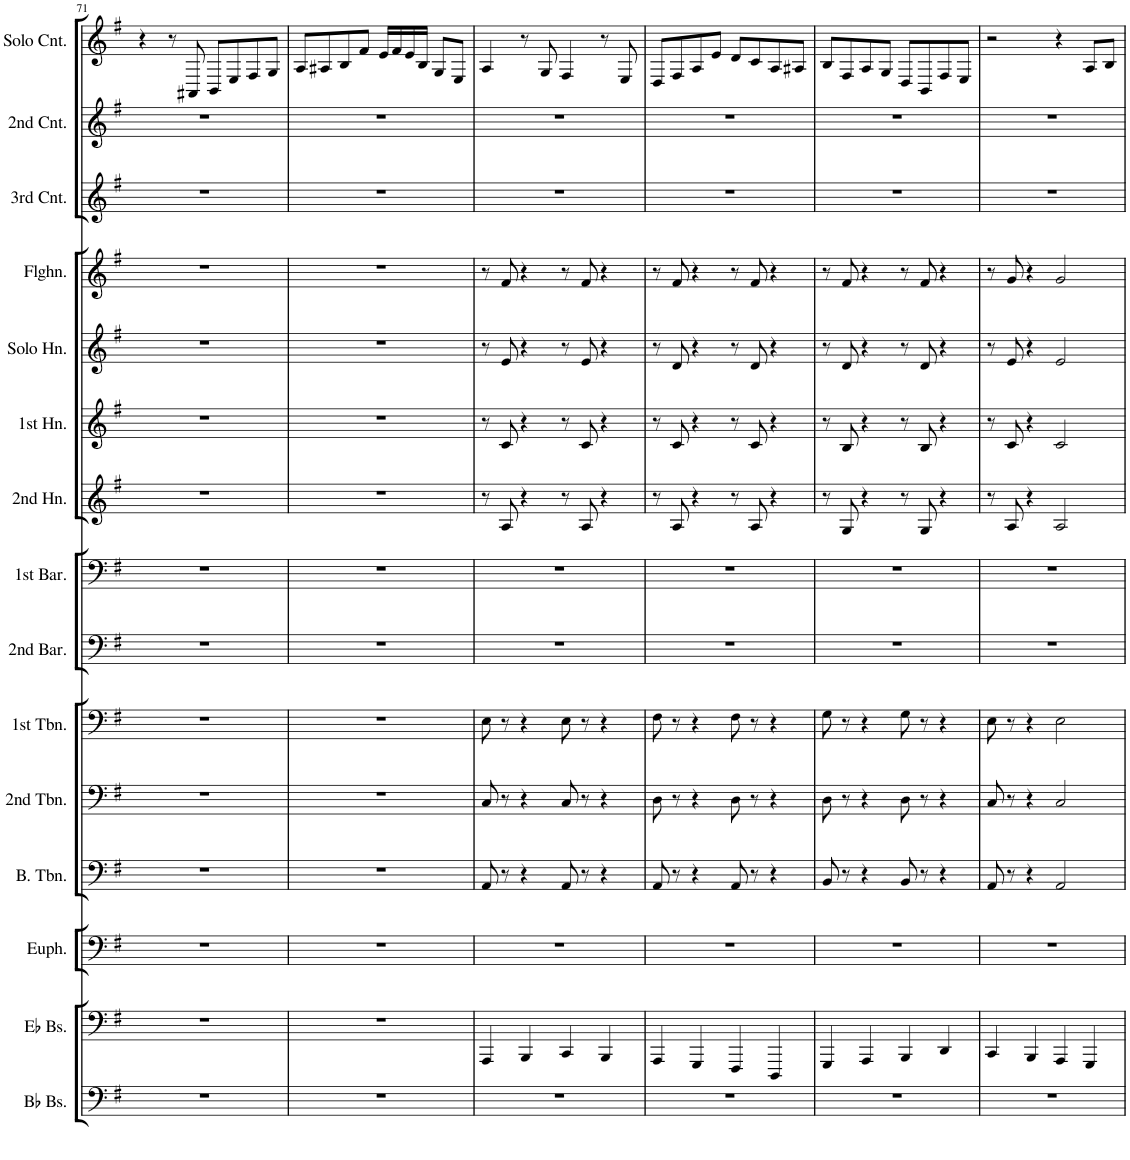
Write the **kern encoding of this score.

**kern	**kern	**kern	**kern	**kern	**kern	**kern	**kern	**kern	**kern	**kern	**kern	**kern	**kern	**kern
*part15	*part14	*part13	*part12	*part11	*part10	*part9	*part8	*part7	*part6	*part5	*part4	*part3	*part2	*part1
*staff15	*staff14	*staff13	*staff12	*staff11	*staff10	*staff9	*staff8	*staff7	*staff6	*staff5	*staff4	*staff3	*staff2	*staff1
*I"Bb Bass	*I"Eb Bass	*I"Euphonium	*I"Bass Trombone	*I"2nd Trombone	*I"1st Trombone	*I"2nd Baritone	*I"1st Baritone	*I"2nd Horn	*I"1st Horn	*I"Solo Horn	*I"Flugelhorn	*I"3rd Cornet	*I"2nd Cornet	*I"Solo Cornet
*I'Bb Bs.	*I'Eb Bs.	*I'Euph.	*I'B. Tbn.	*I'2nd Tbn.	*I'1st Tbn.	*I'2nd Bar.	*I'1st Bar.	*I'2nd Hn.	*I'1st Hn.	*I'Solo Hn.	*I'Flghn.	*I'3rd Cnt.	*I'2nd Cnt.	*I'Solo Cnt.
!!LO:PB:g=z
*clefF4	*clefF4	*clefF4	*clefF4	*clefF4	*clefF4	*clefF4	*clefF4	*clefG2	*clefG2	*clefG2	*clefG2	*clefG2	*clefG2	*clefG2
*	*	*	*	*	*	*Trd4c7	*Trd4c7	*Trd4c7	*Trd4c7	*Trd4c7	*Trd1c2	*Trd1c2	*Trd1c2	*Trd1c2
*k[f#]	*k[f#]	*k[f#]	*k[f#]	*k[f#]	*k[f#]	*k[f#]	*k[f#]	*k[f#]	*k[f#]	*k[f#]	*k[f#]	*k[f#]	*k[f#]	*k[f#]
*M4/4	*M4/4	*M4/4	*M4/4	*M4/4	*M4/4	*M4/4	*M4/4	*M4/4	*M4/4	*M4/4	*M4/4	*M4/4	*M4/4	*M4/4
=71	=71	=71	=71	=71	=71	=71	=71	=71	=71	=71	=71	=71	=71	=71
1r	1r	1r	1r	1r	1r	1r	1r	1r	1r	1r	1r	1r	1r	4r
.	.	.	.	.	.	.	.	.	.	.	.	.	.	8r
.	.	.	.	.	.	.	.	.	.	.	.	.	.	8AA#X/
.	.	.	.	.	.	.	.	.	.	.	.	.	.	8BB/L
.	.	.	.	.	.	.	.	.	.	.	.	.	.	8E/
.	.	.	.	.	.	.	.	.	.	.	.	.	.	8F#/
.	.	.	.	.	.	.	.	.	.	.	.	.	.	8G/J
=72	=72	=72	=72	=72	=72	=72	=72	=72	=72	=72	=72	=72	=72	=72
1r	1r	1r	1r	1r	1r	1r	1r	1r	1r	1r	1r	1r	1r	8A/L
.	.	.	.	.	.	.	.	.	.	.	.	.	.	8A#X/
.	.	.	.	.	.	.	.	.	.	.	.	.	.	8B/
.	.	.	.	.	.	.	.	.	.	.	.	.	.	8f#/J
.	.	.	.	.	.	.	.	.	.	.	.	.	.	16e/LL
.	.	.	.	.	.	.	.	.	.	.	.	.	.	16f#/
.	.	.	.	.	.	.	.	.	.	.	.	.	.	16e/
.	.	.	.	.	.	.	.	.	.	.	.	.	.	16B/JJ
.	.	.	.	.	.	.	.	.	.	.	.	.	.	8G/L
.	.	.	.	.	.	.	.	.	.	.	.	.	.	8E/J
=73	=73	=73	=73	=73	=73	=73	=73	=73	=73	=73	=73	=73	=73	=73
1r	4AAA/	1r	8AA/	8C/	8E\	1r	1r	8r	8r	8r	8r	1r	1r	4A/
.	.	.	8r	8r	8r	.	.	8A/	8c/	8e/	8f#/	.	.	.
.	4BBB/	.	4r	4r	4r	.	.	4r	4r	4r	4r	.	.	8r
.	.	.	.	.	.	.	.	.	.	.	.	.	.	8G/
.	4CC/	.	8AA/	8C/	8E\	.	.	8r	8r	8r	8r	.	.	4F#/
.	.	.	8r	8r	8r	.	.	8A/	8c/	8e/	8f#/	.	.	.
.	4BBB/	.	4r	4r	4r	.	.	4r	4r	4r	4r	.	.	8r
.	.	.	.	.	.	.	.	.	.	.	.	.	.	8E/
=74	=74	=74	=74	=74	=74	=74	=74	=74	=74	=74	=74	=74	=74	=74
1r	4AAA/	1r	8AA/	8D\	8F#\	1r	1r	8r	8r	8r	8r	1r	1r	8D/L
.	.	.	8r	8r	8r	.	.	8A/	8c/	8d/	8f#/	.	.	8F#/
.	4GGG/	.	4r	4r	4r	.	.	4r	4r	4r	4r	.	.	8A/
.	.	.	.	.	.	.	.	.	.	.	.	.	.	8e/J
.	4FFF#/	.	8AA/	8D\	8F#\	.	.	8r	8r	8r	8r	.	.	8d/L
.	.	.	8r	8r	8r	.	.	8A/	8c/	8d/	8f#/	.	.	8c/
.	4DDD/	.	4r	4r	4r	.	.	4r	4r	4r	4r	.	.	8A/
.	.	.	.	.	.	.	.	.	.	.	.	.	.	8A#X/J
=75	=75	=75	=75	=75	=75	=75	=75	=75	=75	=75	=75	=75	=75	=75
1r	4GGG/	1r	8BB/	8D\	8G\	1r	1r	8r	8r	8r	8r	1r	1r	8B/L
.	.	.	8r	8r	8r	.	.	8G/	8B/	8d/	8f#/	.	.	8F#/
.	4AAA/	.	4r	4r	4r	.	.	4r	4r	4r	4r	.	.	8A/
.	.	.	.	.	.	.	.	.	.	.	.	.	.	8G/J
.	4BBB/	.	8BB/	8D\	8G\	.	.	8r	8r	8r	8r	.	.	8D/L
.	.	.	8r	8r	8r	.	.	8G/	8B/	8d/	8f#/	.	.	8BB/
.	4DD/	.	4r	4r	4r	.	.	4r	4r	4r	4r	.	.	8F#/
.	.	.	.	.	.	.	.	.	.	.	.	.	.	8E/J
=76	=76	=76	=76	=76	=76	=76	=76	=76	=76	=76	=76	=76	=76	=76
1r	4CC/	1r	8AA/	8C/	8E\	1r	1r	8r	8r	8r	8r	1r	1r	2r
.	.	.	8r	8r	8r	.	.	8A/	8c/	8e/	8g/	.	.	.
.	4BBB/	.	4r	4r	4r	.	.	4r	4r	4r	4r	.	.	.
.	4AAA/	.	2AA/	2C/	2E\	.	.	2A/	2c/	2e/	2g/	.	.	4r
.	4GGG/	.	.	.	.	.	.	.	.	.	.	.	.	8A/L
.	.	.	.	.	.	.	.	.	.	.	.	.	.	8B/J
=	=	=	=	=	=	=	=	=	=	=	=	=	=	=
*-	*-	*-	*-	*-	*-	*-	*-	*-	*-	*-	*-	*-	*-	*-
